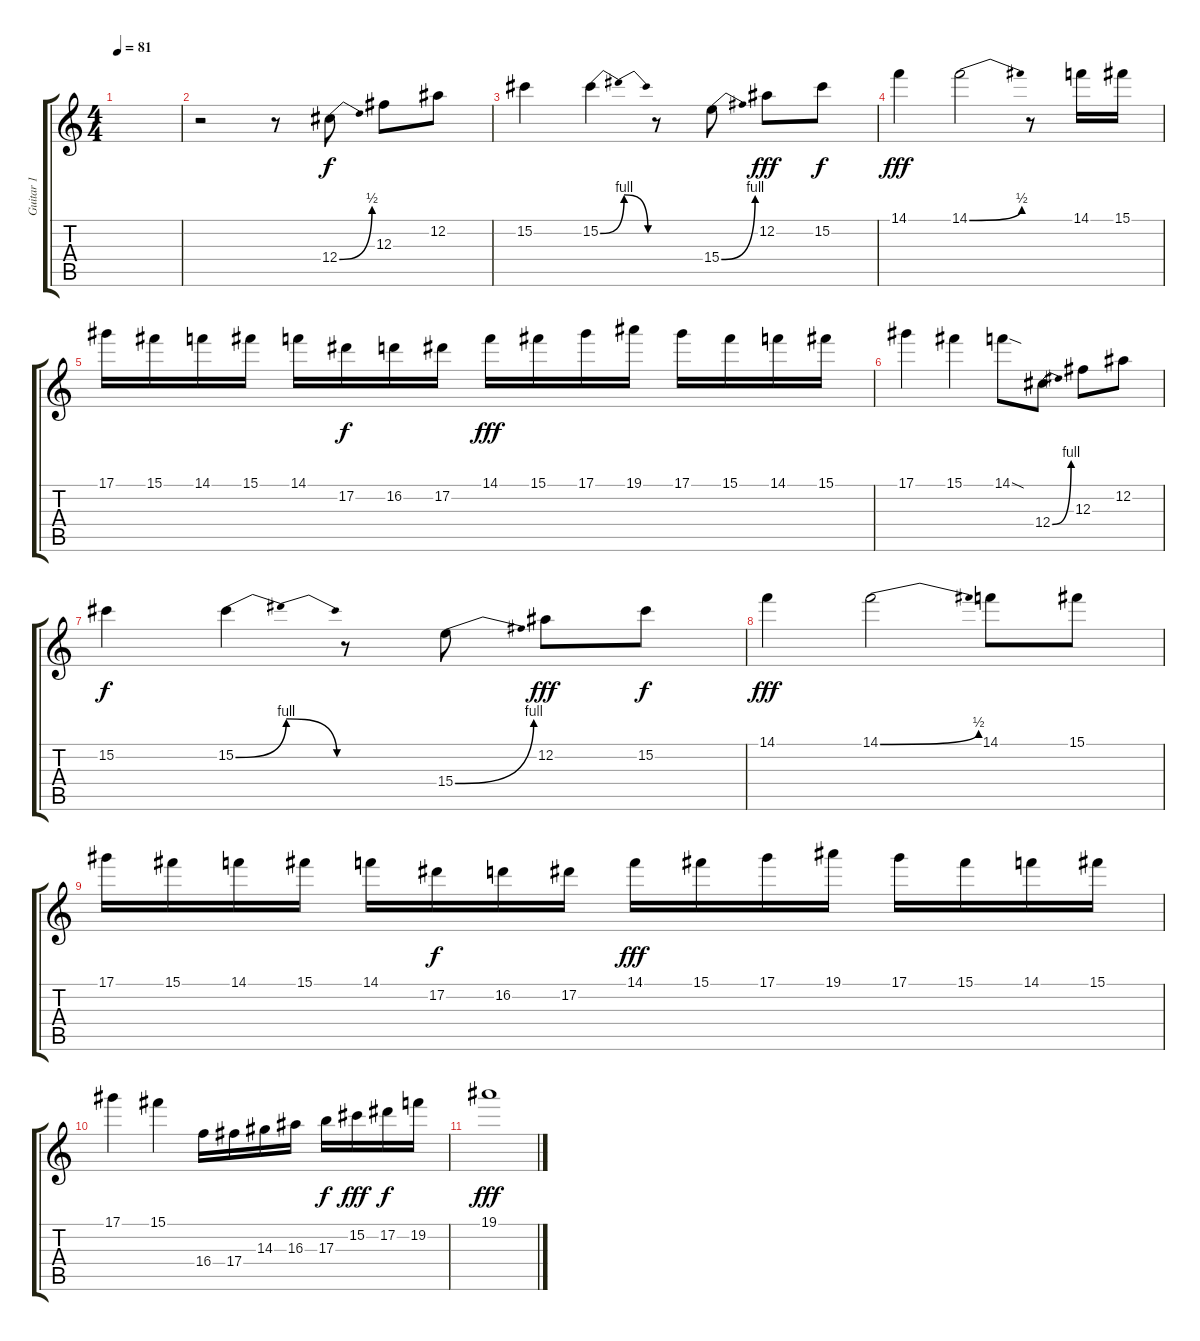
\track ("Guitar 1" "Guitar 1") {instrument distortionguitar}
\staff {score tabs}
\tuning (Eb4 Bb3 Gb3 Db3 Ab2 Eb2) {hide}
\ts (4 4)
\tempo 81
\clef g2
\ks c
|
r.2 r.8 12.4{be (bend 0 0 60 2)}.8 12.3.8 12.2.8 |
15.2.4 15.2{be (bendrelease 0 0 8 4 45 4 60 0)}.4 r.8 15.4{be (bend 0 0 60 4)}.8 12.2.8{dy fff} 15.2.8{dy f} |
14.1.4{dy fff} 14.1{be (bend 0 0 60 2)}.2 r.8 14.1.16 15.1.16 |
17.1.16 15.1.16 14.1.16 15.1.16 14.1.16 17.2.16{dy f} 16.2.16 17.2.16 14.1.16{dy fff} 15.1.16 17.1.16 19.1.16 17.1.16 15.1.16 14.1.16 15.1.16 |
17.1.4 15.1.4 14.1{sod}.8 12.4{be (bend 0 0 60 4)}.8 12.3.8 12.2.8 |
15.2.4{dy f} 15.2{be (bendrelease 0 0 8 4 45 4 60 0)}.4 r.8 15.4{be (bend 0 0 60 4)}.8 12.2.8{dy fff} 15.2.8{dy f} |
14.1.4{dy fff} 14.1{be (bend 0 0 60 2)}.2 14.1.8 15.1.8 |
17.1.16 15.1.16 14.1.16 15.1.16 14.1.16 17.2.16{dy f} 16.2.16 17.2.16 14.1.16{dy fff} 15.1.16 17.1.16 19.1.16 17.1.16 15.1.16 14.1.16 15.1.16 |
17.1.4 15.1.4 16.4.16 17.4.16 14.3.16 16.3.16 17.3.16{dy f} 15.2.16{dy fff} 17.2.16{dy f} 19.2.16 |
19.1.1{dy fff}
